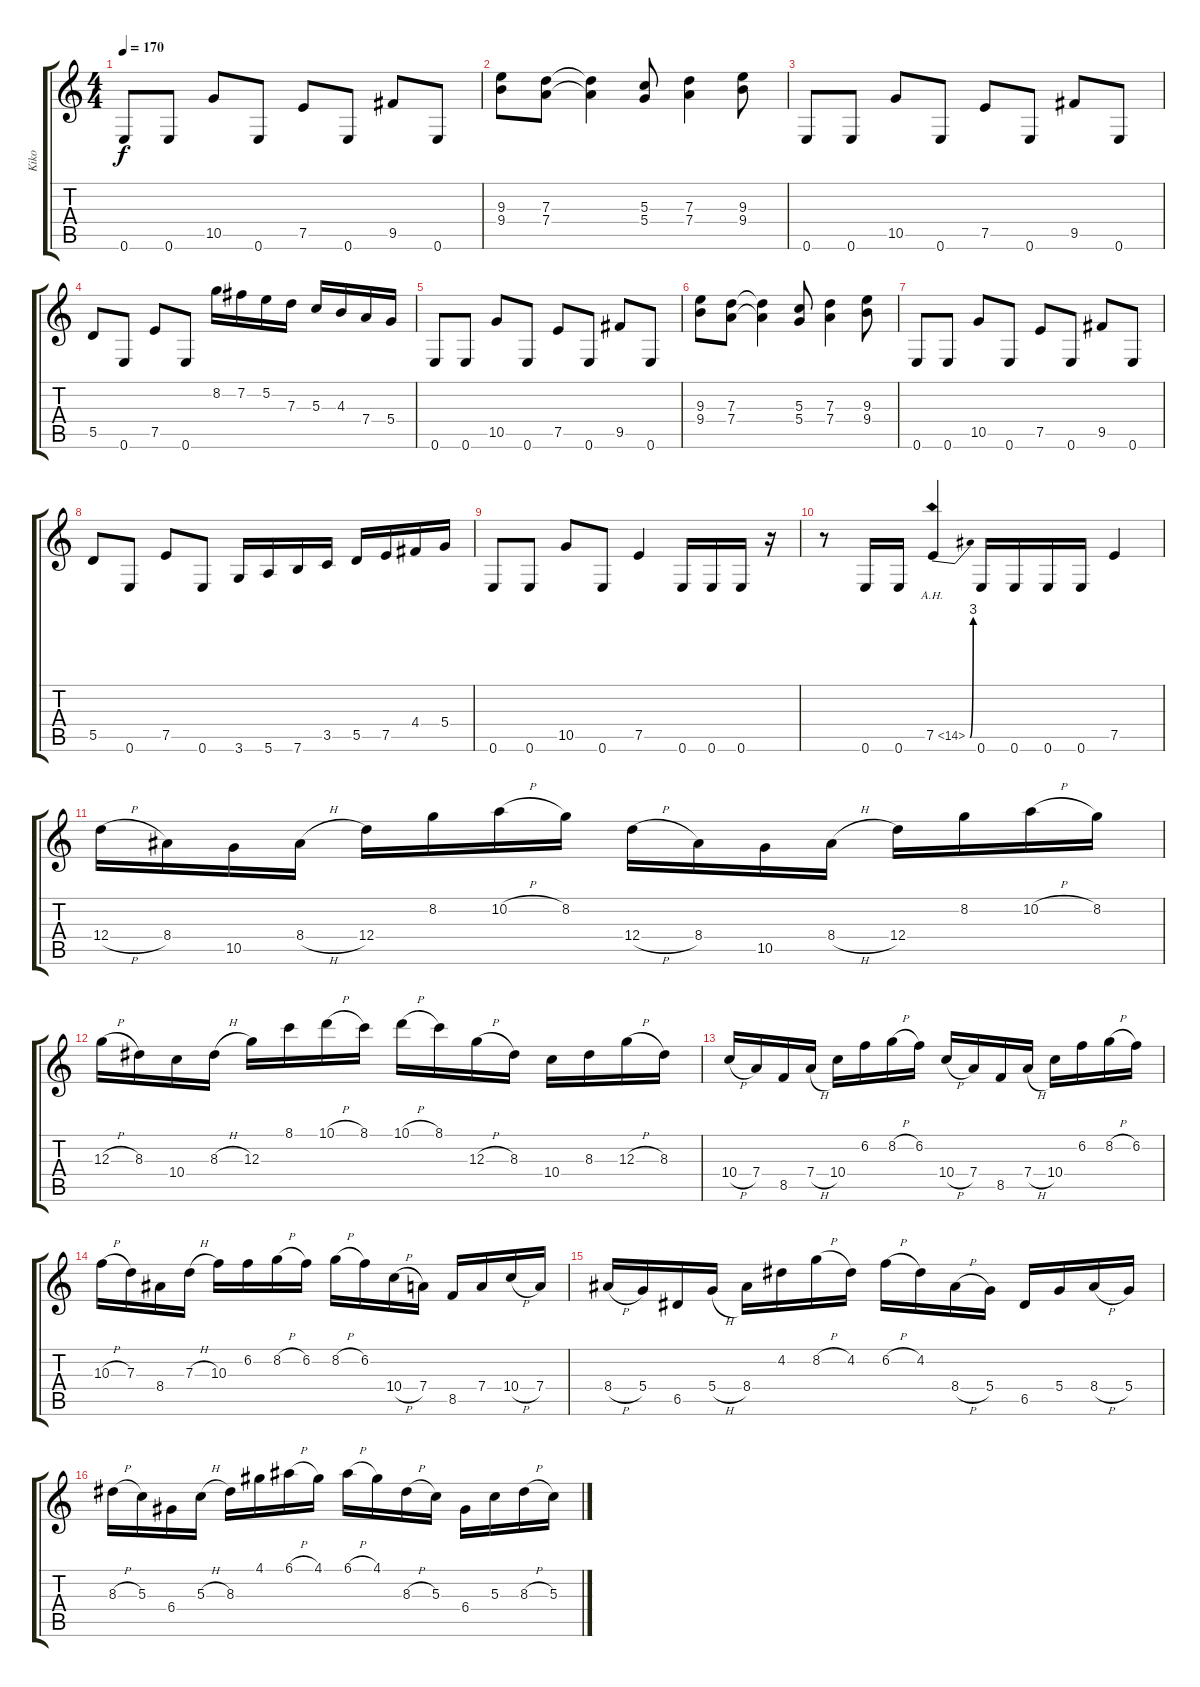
\track ("Kiko" "Kiko") {instrument overdrivenguitar}
\staff {score tabs}
\tuning (E4 B3 G3 D3 A2 E2) {hide}
\ts (4 4)
\tempo 170
\clef g2
\ks c
0.6.8{dy f} 0.6.8 10.5.8 0.6.8 7.5.8 0.6.8 9.5.8 0.6.8 |
(9.3 9.4).8 (7.3 7.4).8 (7.3{t} 7.4{t}).4 (5.3 5.4).8 (7.3 7.4).4 (9.3 9.4).8 |
0.6.8 0.6.8 10.5.8 0.6.8 7.5.8 0.6.8 9.5.8 0.6.8 |
5.5.8 0.6.8 7.5.8 0.6.8 8.2.16 7.2.16 5.2.16 7.3.16 5.3.16 4.3.16 7.4.16 5.4.16 |
0.6.8 0.6.8 10.5.8 0.6.8 7.5.8 0.6.8 9.5.8 0.6.8 |
(9.3 9.4).8 (7.3 7.4).8 (7.3{t} 7.4{t}).4 (5.3 5.4).8 (7.3 7.4).4 (9.3 9.4).8 |
0.6.8 0.6.8 10.5.8 0.6.8 7.5.8 0.6.8 9.5.8 0.6.8 |
5.5.8 0.6.8 7.5.8 0.6.8 3.6.16 5.6.16 7.6.16 3.5.16 5.5.16 7.5.16 4.4.16 5.4.16 |
0.6.8 0.6.8 10.5.8 0.6.8 7.5.4 0.6.16 0.6.16 0.6.16 r.16 |
r.8 0.6.16 0.6.16 7.5{be (bend 0 0 60 12) ah 7}.4 0.6.16 0.6.16 0.6.16 0.6.16 7.5.4 |
12.4{h}.16 8.4.16 10.5.16 8.4{h}.16 12.4.16 8.2.16 10.2{h}.16 8.2.16 12.4{h}.16 8.4.16 10.5.16 8.4{h}.16 12.4.16 8.2.16 10.2{h}.16 8.2.16 |
12.3{h}.16 8.3.16 10.4.16 8.3{h}.16 12.3.16 8.1.16 10.1{h}.16 8.1.16 10.1{h}.16 8.1.16 12.3{h}.16 8.3.16 10.4.16 8.3.16 12.3{h}.16 8.3.16 |
10.4{h}.16 7.4.16 8.5.16 7.4{h}.16 10.4.16 6.2.16 8.2{h}.16 6.2.16 10.4{h}.16 7.4.16 8.5.16 7.4{h}.16 10.4.16 6.2.16 8.2{h}.16 6.2.16 |
10.3{h}.16 7.3.16 8.4.16 7.3{h}.16 10.3.16 6.2.16 8.2{h}.16 6.2.16 8.2{h}.16 6.2.16 10.4{h}.16 7.4.16 8.5.16 7.4.16 10.4{h}.16 7.4.16 |
8.4{h}.16 5.4.16 6.5.16 5.4{h}.16 8.4.16 4.2.16 8.2{h}.16 4.2.16 6.2{h}.16 4.2.16 8.4{h}.16 5.4.16 6.5.16 5.4.16 8.4{h}.16 5.4.16 |
8.3{h}.16 5.3.16 6.4.16 5.3{h}.16 8.3.16 4.1.16 6.1{h}.16 4.1.16 6.1{h}.16 4.1.16 8.3{h}.16 5.3.16 6.4.16 5.3.16 8.3{h}.16 5.3.16
